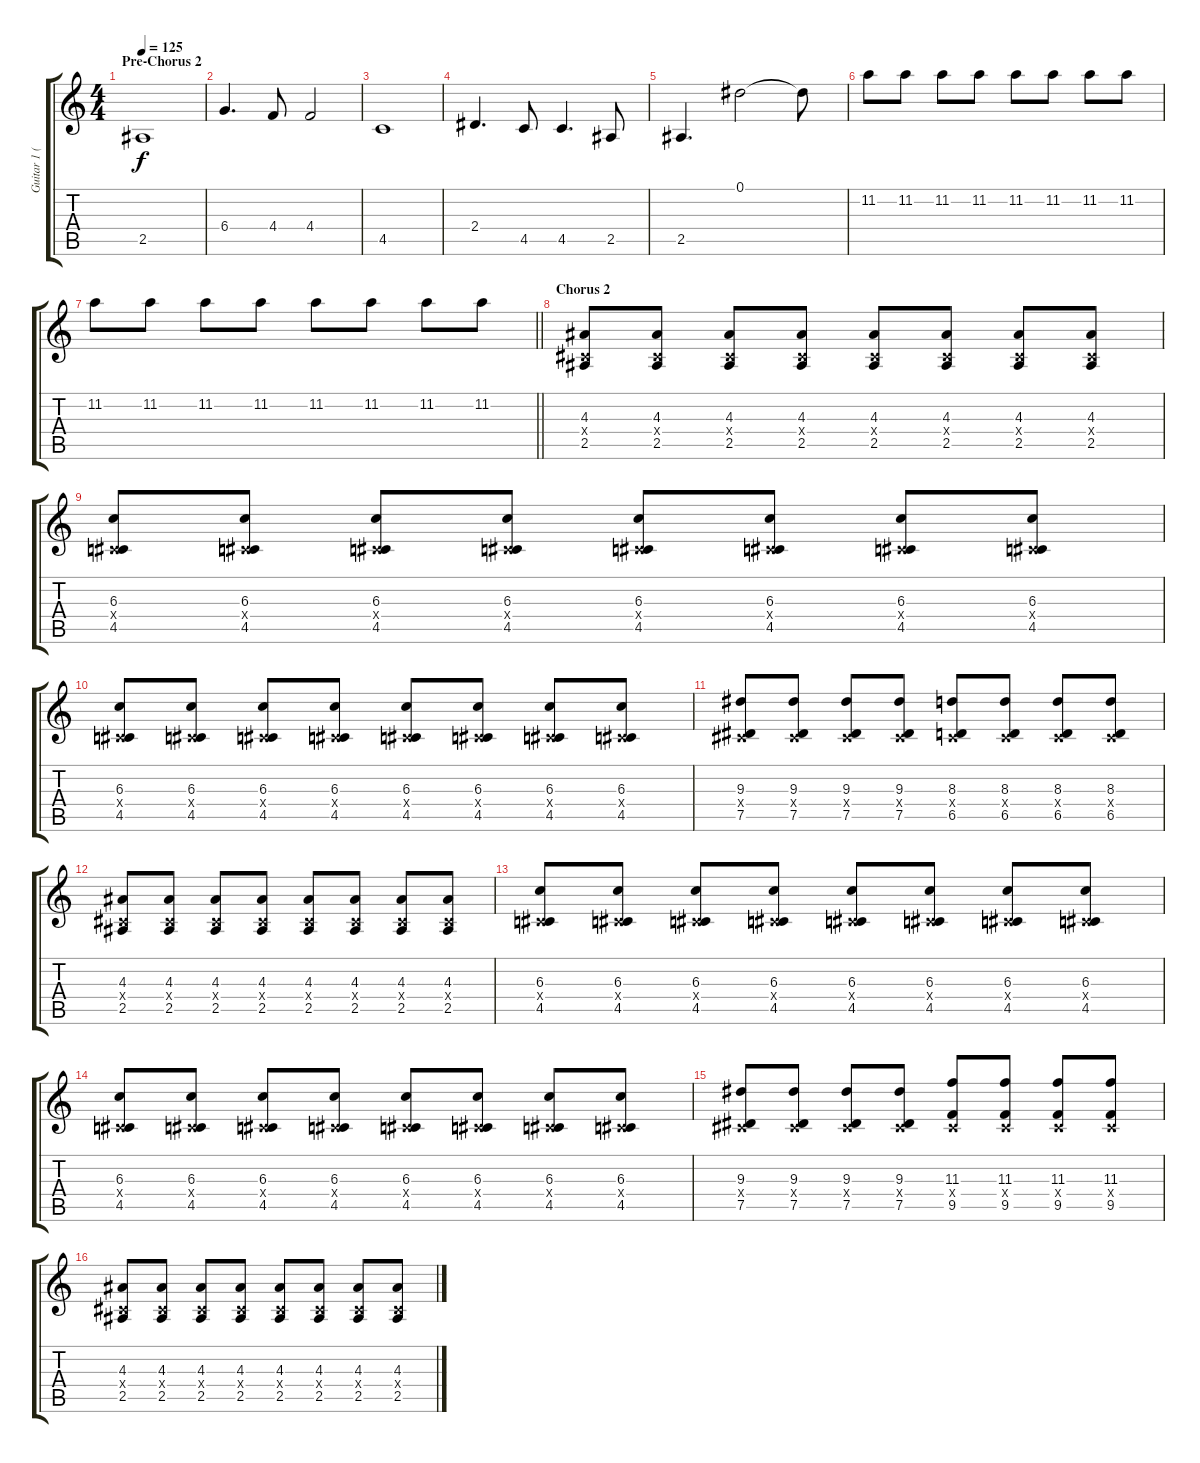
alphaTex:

\track ("Guitar 1 (Lead)" "Guitar 1 (") {solo instrument overdrivenguitar}
\staff {score tabs}
\tuning (Eb4 Bb3 Gb3 Db3 Ab2 Eb2) {hide}
\ts (4 4)
\section ("" "Pre-Chorus 2")
\tempo 125
\clef g2
\ks c
2.5.1{dy f} |
6.4.4{d} 4.4.8 4.4.2 |
4.5.1 |
2.4.4{d} 4.5.8 4.5.4{d} 2.5.8 |
2.5.4{d} 0.1.2 0.1{t}.8 |
11.2.8 11.2.8 11.2.8 11.2.8 11.2.8 11.2.8 11.2.8 11.2.8 |
\barLineRight lightlight
11.2.8 11.2.8 11.2.8 11.2.8 11.2.8 11.2.8 11.2.8 11.2.8 |
\section ("" "Chorus 2")
(4.3 0.4{x} 2.5).8 (4.3 0.4{x} 2.5).8 (4.3 0.4{x} 2.5).8 (4.3 0.4{x} 2.5).8 (4.3 0.4{x} 2.5).8 (4.3 0.4{x} 2.5).8 (4.3 0.4{x} 2.5).8 (4.3 0.4{x} 2.5).8 |
(6.3 0.4{x} 4.5).8 (6.3 0.4{x} 4.5).8 (6.3 0.4{x} 4.5).8 (6.3 0.4{x} 4.5).8 (6.3 0.4{x} 4.5).8 (6.3 0.4{x} 4.5).8 (6.3 0.4{x} 4.5).8 (6.3 0.4{x} 4.5).8 |
(6.3 0.4{x} 4.5).8 (6.3 0.4{x} 4.5).8 (6.3 0.4{x} 4.5).8 (6.3 0.4{x} 4.5).8 (6.3 0.4{x} 4.5).8 (6.3 0.4{x} 4.5).8 (6.3 0.4{x} 4.5).8 (6.3 0.4{x} 4.5).8 |
(9.3 0.4{x} 7.5).8 (9.3 0.4{x} 7.5).8 (9.3 0.4{x} 7.5).8 (9.3 0.4{x} 7.5).8 (8.3 0.4{x} 6.5).8 (8.3 0.4{x} 6.5).8 (8.3 0.4{x} 6.5).8 (8.3 0.4{x} 6.5).8 |
(4.3 0.4{x} 2.5).8 (4.3 0.4{x} 2.5).8 (4.3 0.4{x} 2.5).8 (4.3 0.4{x} 2.5).8 (4.3 0.4{x} 2.5).8 (4.3 0.4{x} 2.5).8 (4.3 0.4{x} 2.5).8 (4.3 0.4{x} 2.5).8 |
(6.3 0.4{x} 4.5).8 (6.3 0.4{x} 4.5).8 (6.3 0.4{x} 4.5).8 (6.3 0.4{x} 4.5).8 (6.3 0.4{x} 4.5).8 (6.3 0.4{x} 4.5).8 (6.3 0.4{x} 4.5).8 (6.3 0.4{x} 4.5).8 |
(6.3 0.4{x} 4.5).8 (6.3 0.4{x} 4.5).8 (6.3 0.4{x} 4.5).8 (6.3 0.4{x} 4.5).8 (6.3 0.4{x} 4.5).8 (6.3 0.4{x} 4.5).8 (6.3 0.4{x} 4.5).8 (6.3 0.4{x} 4.5).8 |
(9.3 0.4{x} 7.5).8 (9.3 0.4{x} 7.5).8 (9.3 0.4{x} 7.5).8 (9.3 0.4{x} 7.5).8 (11.3 0.4{x} 9.5).8 (11.3 0.4{x} 9.5).8 (11.3 0.4{x} 9.5).8 (11.3 0.4{x} 9.5).8 |
(4.3 0.4{x} 2.5).8 (4.3 0.4{x} 2.5).8 (4.3 0.4{x} 2.5).8 (4.3 0.4{x} 2.5).8 (4.3 0.4{x} 2.5).8 (4.3 0.4{x} 2.5).8 (4.3 0.4{x} 2.5).8 (4.3 0.4{x} 2.5).8
